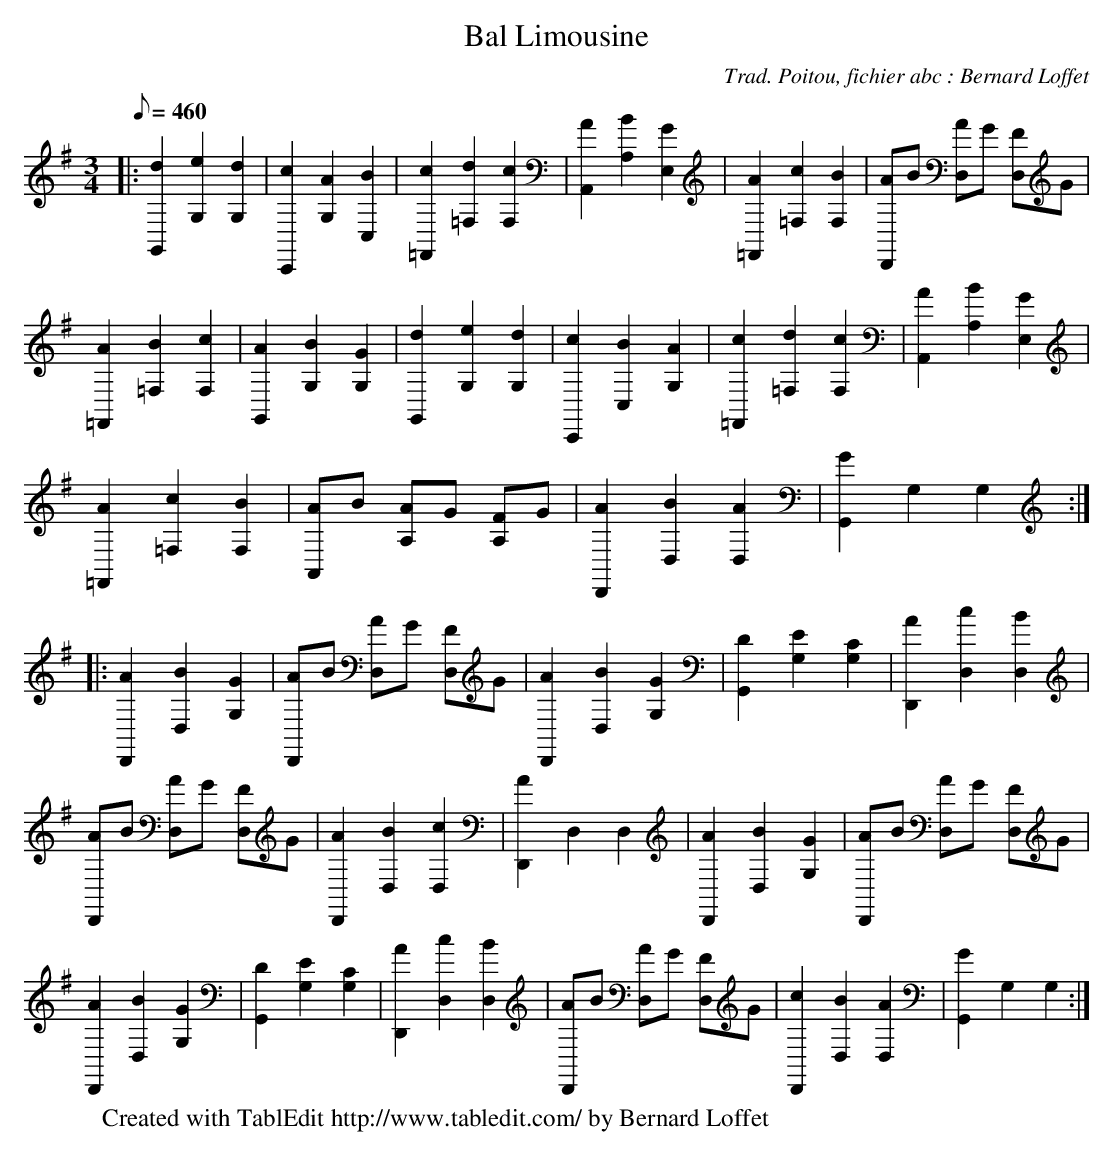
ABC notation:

X:1
T:Bal Limousine
C:Trad. Poitou, fichier abc : Bernard Loffet
L:1/8
Q:460
K:G
M:3/4
|: [d2G,,2] [e2G,2] [d2G,2] | [c2C,,2] [A2G,2] [B2C,2] | [c2=F,,2] [d2=F,2] [c2F,2] | \
 [A2A,,2] [B2A,2] [G2E,2] | [A2=F,,2] [c2=F,2] [B2F,2] | [AD,,]B [AD,]G [FD,]G | [A2=F,,2] [B2=F,2] [c2F,2] | \
 [A2G,,2] [B2G,2] [G2G,2] | [d2G,,2] [e2G,2] [d2G,2] | [c2C,,2] [B2C,2] [A2G,2] | \
 [c2=F,,2] [d2=F,2] [c2F,2] | [A2A,,2] [B2A,2] [G2E,2] | [A2=F,,2] [c2=F,2] [B2F,2] | \
 [AA,,]B [AA,]G [FA,]G | [A2D,,2] [B2D,2] [A2D,2] | [G2G,,2] G,2 G,2 :|: [A2D,,2] [B2D,2] [G2G,2] | \
 [AD,,]B [AD,]G [FD,]G | [A2D,,2] [B2D,2] [G2G,2] | [D2G,,2] [E2G,2] [C2G,2] | [A2D,,2] [c2D,2] [B2D,2] | \
 [AD,,]B [AD,]G [FD,]G | [A2D,,2] [B2D,2] [c2D,2] | [A2D,,2] D,2 D,2 | [A2D,,2] [B2D,2] [G2G,2] | \
 [AD,,]B [AD,]G [FD,]G | [A2D,,2] [B2D,2] [G2G,2] | [D2G,,2] [E2G,2] [C2G,2] | [A2D,,2] [c2D,2] [B2D,2] | \
 [AD,,]B [AD,]G [FD,]G | [c2D,,2] [B2D,2] [A2D,2] | [G2G,,2] G,2 G,2 :| \
W:Created with TablEdit http://www.tabledit.com/ by Bernard Loffet
